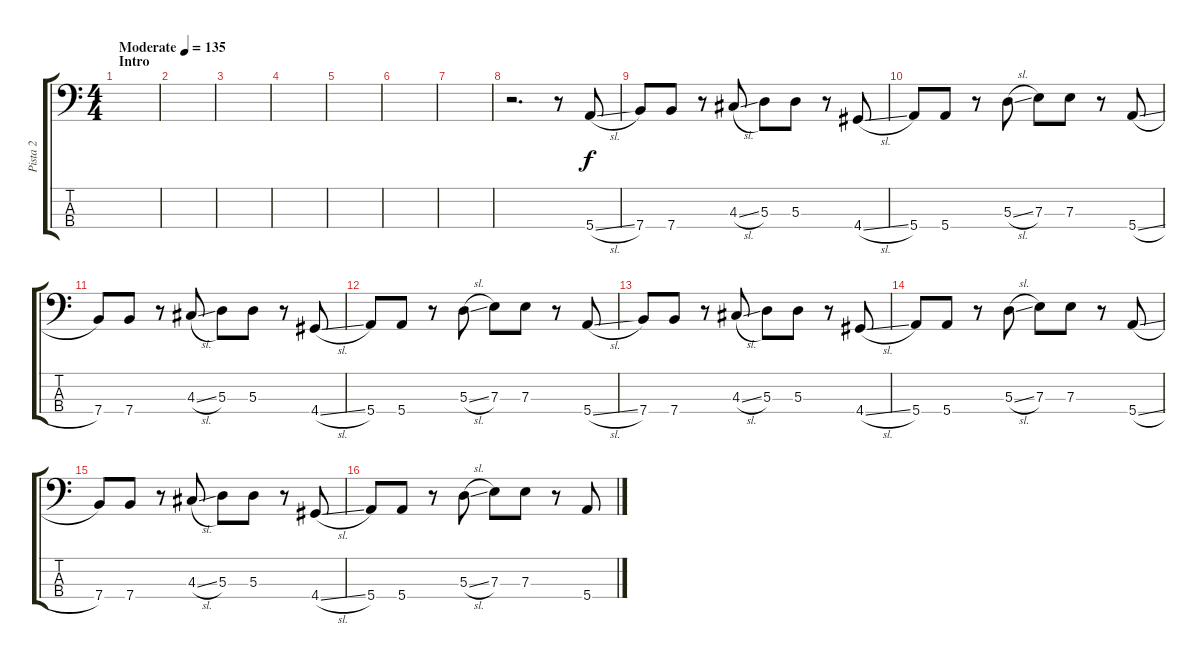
\track ("Pista 2" "Pista 2") {instrument distortionguitar}
\staff {score tabs}
\tuning (G2 D2 A1 E1) {hide}
\ts (4 4)
\section ("" "Intro")
\tempo (135 "Moderate")
\clef f4
\ks c
|
|
|
|
|
|
|
r.2{d} r.8 5.4{sl}.8 |
7.4.8 7.4.8 r.8 4.3{sl}.8 5.3.8 5.3.8 r.8 4.4{sl}.8 |
5.4.8 5.4.8 r.8 5.3{sl}.8 7.3.8 7.3.8 r.8 5.4{sl}.8 |
7.4.8 7.4.8 r.8 4.3{sl}.8 5.3.8 5.3.8 r.8 4.4{sl}.8 |
5.4.8 5.4.8 r.8 5.3{sl}.8 7.3.8 7.3.8 r.8 5.4{sl}.8 |
7.4.8 7.4.8 r.8 4.3{sl}.8 5.3.8 5.3.8 r.8 4.4{sl}.8 |
5.4.8 5.4.8 r.8 5.3{sl}.8 7.3.8 7.3.8 r.8 5.4{sl}.8 |
7.4.8 7.4.8 r.8 4.3{sl}.8 5.3.8 5.3.8 r.8 4.4{sl}.8 |
5.4.8 5.4.8 r.8 5.3{sl}.8 7.3.8 7.3.8 r.8 5.4{sl}.8
